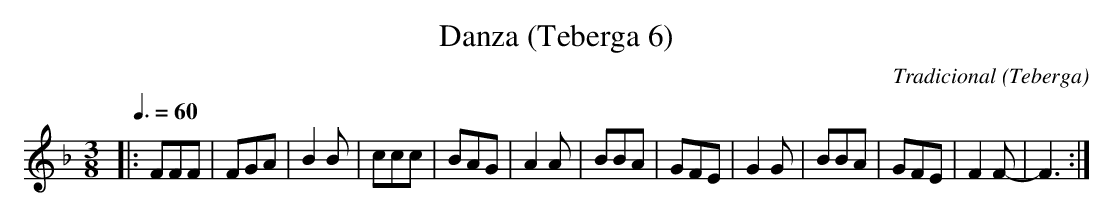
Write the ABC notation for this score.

X:1
T:Danza (Teberga 6)
C:Tradicional
O:Teberga
M:3/8
L:1/8
Q:3/8=60
K:F
|: FFF|FGA|B2 B|ccc|BAG|A2 A|BBA|GFE|G2 G|BBA|GFE|F2 F-|F3 :|
